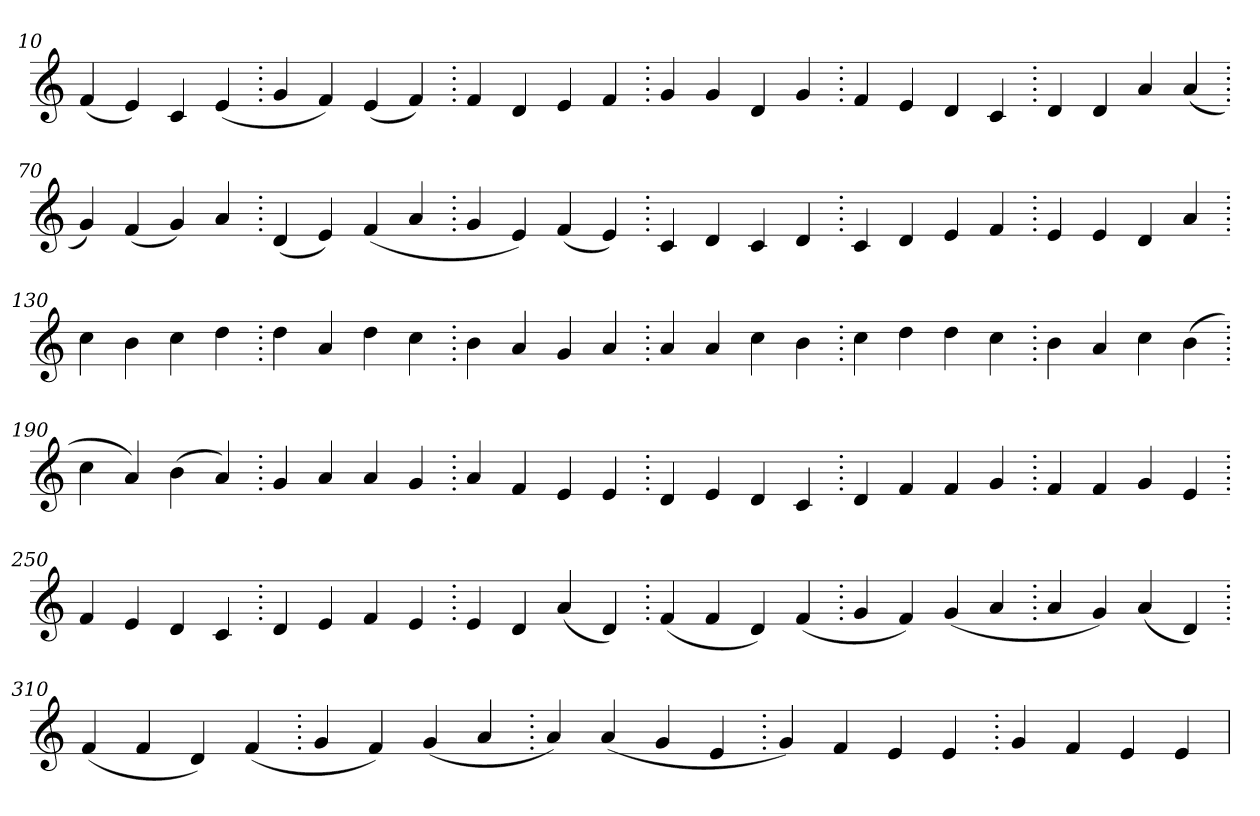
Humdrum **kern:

**kern
*part1
*staff1
*clefG2
=10.
(>4f
4e)
4c
(>4e
=20.
4g
4f)
(>4e
4f)
=30.
4f
4d
4e
4f
=40.
4g
4g
4d
4g
=50.
4f
4e
4d
4c
=60.
4d
4d
4a
(>4a
=70.
4g)
(>4f
4g)
4a
=80.
(>4d
4e)
(>4f
4a
=90.
4g
4e)
(>4f
4e)
=100.
4c
4d
4c
4d
=110.
4c
4d
4e
4f
=120.
4e
4e
4d
4a
=130.
4cc
4b
4cc
4dd
=140.
4dd
4a
4dd
4cc
=150.
4b
4a
4g
4a
=160.
4a
4a
4cc
4b
=170.
4cc
4dd
4dd
4cc
=180.
4b
4a
4cc
(>4b
=190.
4cc
4a)
(>4b
4a)
=200.
4g
4a
4a
4g
=210.
4a
4f
4e
4e
=220.
4d
4e
4d
4c
=230.
4d
4f
4f
4g
=240.
4f
4f
4g
4e
=250.
4f
4e
4d
4c
=260.
4d
4e
4f
4e
=270.
4e
4d
(>4a
4d)
=280.
(>4f
4f
4d)
(>4f
=290.
4g
4f)
(>4g
4a
=300.
4a
4g)
(>4a
4d)
=310.
(>4f
4f
4d)
(>4f
=320.
4g
4f)
(>4g
4a
=330.
4a)
(>4a
4g
4e
=340.
4g)
4f
4e
4e
=350.
4g
4f
4e
4e
=
*-
